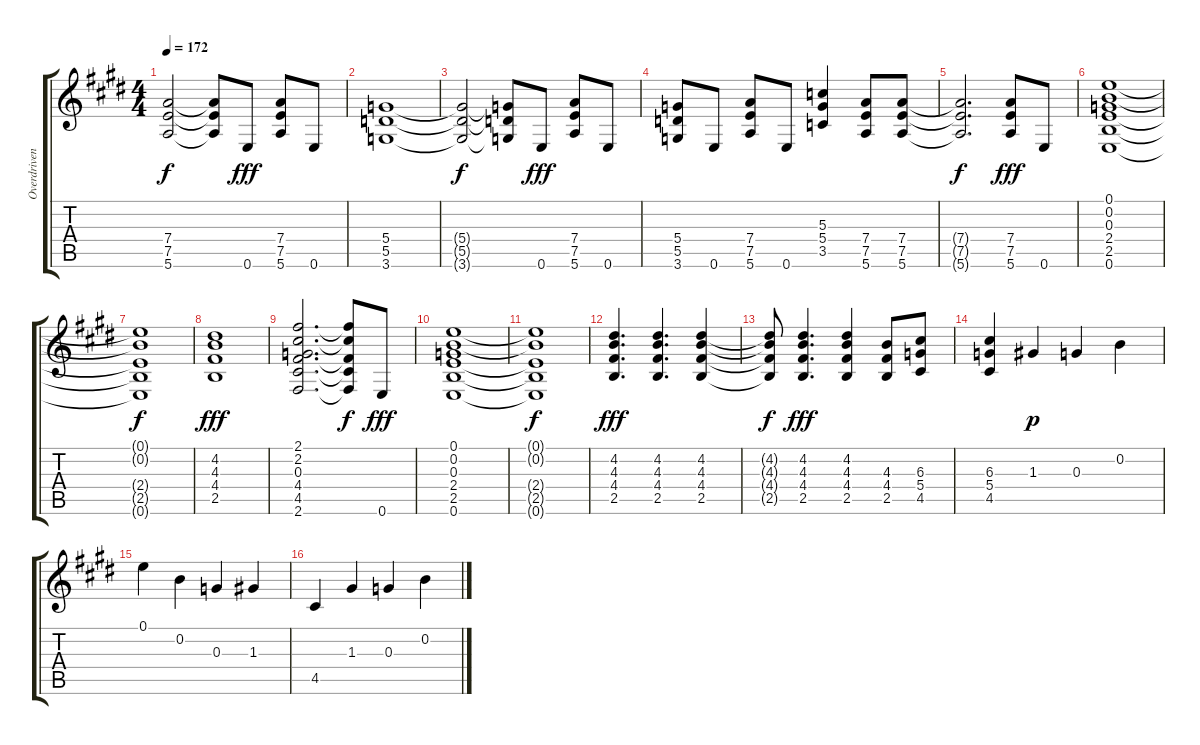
\track ("Overdriven Guitar 2" "Overdriven") {instrument overdrivenguitar}
\staff {score tabs}
\tuning (E4 B3 G3 D3 A2 E2) {hide}
\ts (4 4)
\tempo 172
\clef g2
\ks e
(7.4{t} 7.5{t} 5.6{t}).2{dy f} (7.4{t} 7.5{t} 5.6{t}).8 0.6.8{dy fff} (7.4 7.5 5.6).8 0.6.8 |
(5.4 5.5 3.6).1 |
(5.4{t} 5.5{t} 3.6{t}).2{dy f} (5.4{t} 5.5{t} 3.6{t}).8 0.6.8{dy fff} (7.4 7.5 5.6).8 0.6.8 |
(5.4 5.5 3.6).8 0.6.8 (7.4 7.5 5.6).8 0.6.8 (5.3 5.4 3.5).4 (7.4 7.5 5.6).8 (7.4 7.5 5.6).8 |
(7.4{t} 7.5{t} 5.6{t}).2{d dy f} (7.4 7.5 5.6).8{dy fff} 0.6.8 |
(0.1 0.2 0.3 2.4 2.5 0.6).1 |
(0.1{t} 0.2{t} 2.4{t} 2.5{t} 0.6{t}).1{dy f} |
(4.2 4.3 4.4 2.5).1{dy fff} |
(2.1 2.2 0.3 4.4 4.5 2.6).2{d} (2.1{t} 2.2{t} 4.4{t} 4.5{t} 2.6{t}).8{dy f} 0.6.8{dy fff} |
(0.1 0.2 0.3 2.4 2.5 0.6).1 |
(0.1{t} 0.2{t} 2.4{t} 2.5{t} 0.6{t}).1{dy f} |
(4.2 4.3 4.4 2.5).4{d dy fff} (4.2 4.3 4.4 2.5).4{d} (4.2 4.3 4.4 2.5).4 |
(4.2{t} 4.3{t} 4.4{t} 2.5{t}).8{dy f} (4.2 4.3 4.4 2.5).4{d dy fff} (4.2 4.3 4.4 2.5).4 (4.3 4.4 2.5).8 (6.3 5.4 4.5).8 |
(6.3 5.4 4.5).4 1.3.4{dy p volume 8} 0.3.4 0.2.4 |
0.1.4 0.2.4 0.3.4 1.3.4 |
4.5.4 1.3.4 0.3.4 0.2.4
